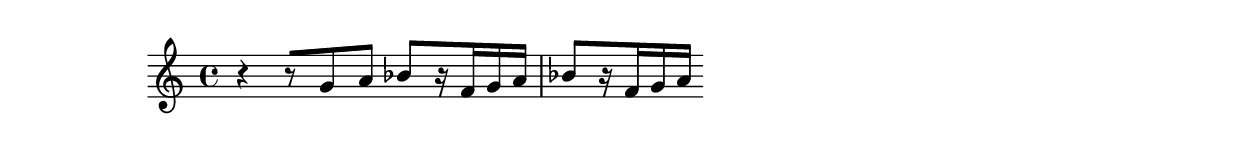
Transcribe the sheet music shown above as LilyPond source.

\version "1.7.6"

\header{
texidoc="
Beams over rests.
"
}

\score{
        \context Staff=one \notes\relative c''{
	  r4 [r8 g a]
	  [bes8 r16 f g a]
	  [bes8 r16 \property Voice.stemLeftBeamCount = #1 f g a]
    }

    \paper{
        linewidth =-1
    }
}
%% new-chords-done %%
